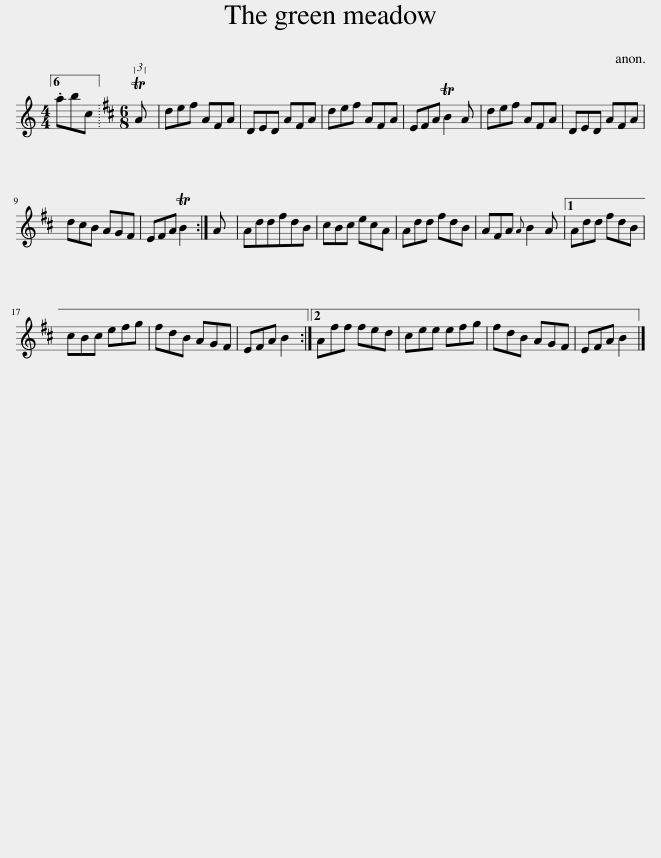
X:1
L:1/8
M:4/4
I:linebreak $
K:C
V:1 treble
V:1
 .abc ||[K:D][M:6/8] (3:2:1TA x/12 | def AFA | DED AFA | def AFA | %5
 EFA TB2 A | def AFA | DED AFA |$ dcB AGF | EFA TB2 :| %10
 A | AddfdB | cBc ecA | Add fdB | AFA{A} B2 A |1 %15
 Add fdB |$ cBc efg | fdB AGF | EFA B2 :|2 Aff fed | %20
 cee efg | fdB AGF | EFA B2 |] %23
